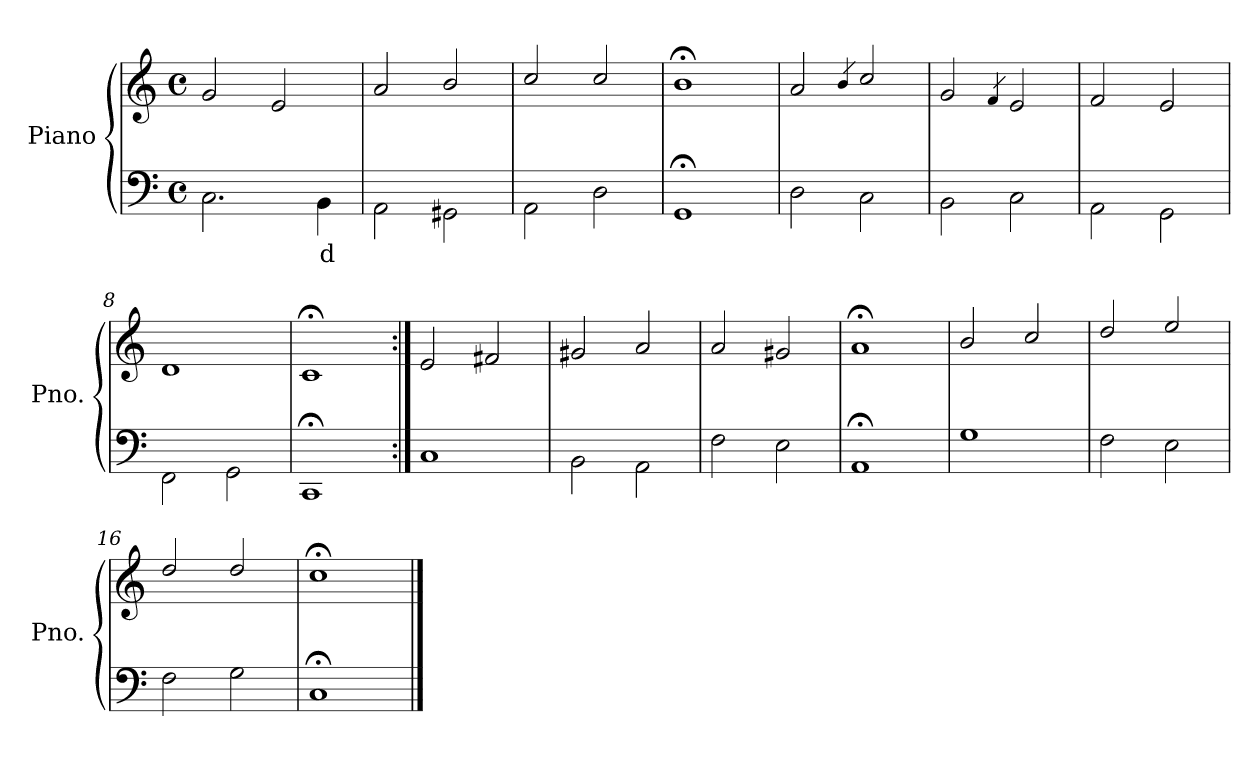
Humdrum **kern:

**kern	**text	**kern
*part1	*part1	*part1
*staff2	*staff2	*staff1
*I"Piano	*	*
*I'Pno.	*	*
*clefF4	*	*clefG2
*k[]	*	*k[]
*M4/4	*	*M4/4
*met(c)	*	*met(c)
=1	=1	=1
2.C\	.	2g/
.	.	2e/
!	!LO:LY:b	!
4BB\	d	.
=2	=2	=2
2AA\	.	2a/
2GG#X\	.	2b/
=3	=3	=3
2AA\	.	2cc/
2D\	.	2cc/
=4	=4	=4
1GG;	.	1b;<
=5	=5	=5
2D\	.	2a/
.	.	4qb/
2C\	.	2cc/
=6	=6	=6
2BB\	.	2g/
.	.	4qf/
2C\	.	2e/
=7	=7	=7
2AA\	.	2f/
2GG\	.	2e/
=8	=8	=8
2FF\	.	1d
2GG\	.	.
=9	=9	=9
1CC;	.	1c;<
!!LO:LB:g=z
=10:|!	=10:|!	=10:|!
1C	.	2e/
.	.	2f#X/
=11	=11	=11
2BB\	.	2g#X/
2AA\	.	2a/
=12	=12	=12
2F\	.	2a/
2E\	.	2g#X/
=13	=13	=13
1AA;	.	1a;<
=14	=14	=14
1G	.	2b/
.	.	2cc/
=15	=15	=15
2F\	.	2dd/
2E\	.	2ee/
=16	=16	=16
2F\	.	2dd/
2G\	.	2dd/
=17	=17	=17
1C;	.	1cc;<
==	==	==
*-	*-	*-
